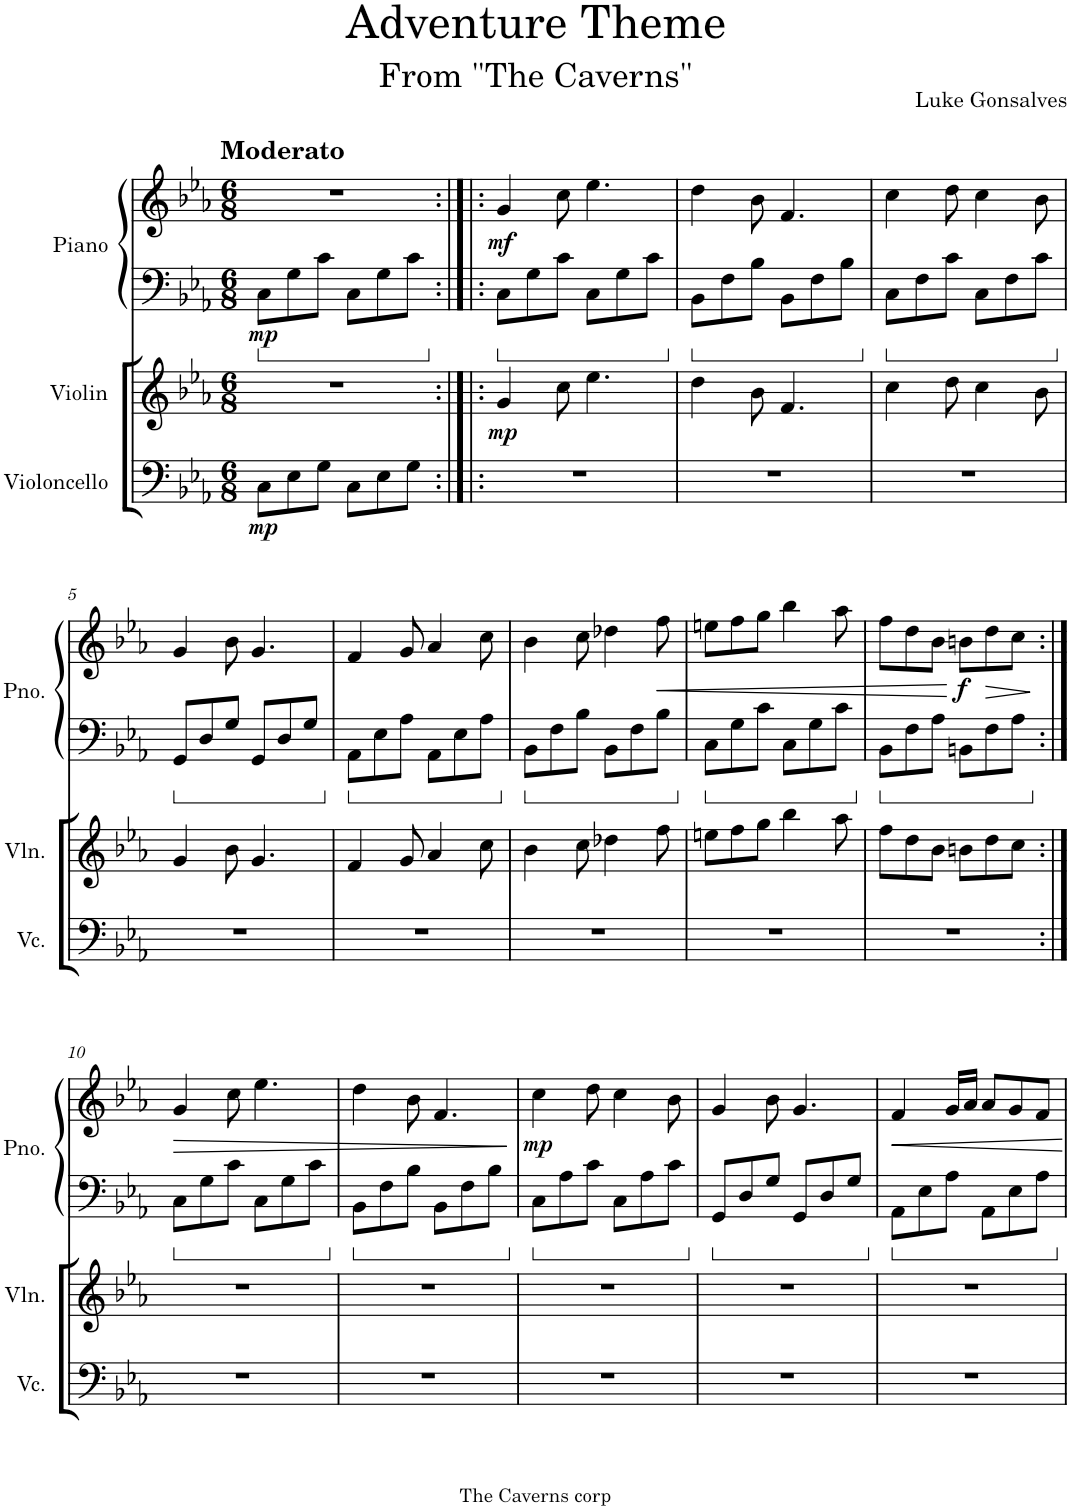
**kern	**dynam	**kern	**dynam	**kern	**kern	**dynam
*part3	*part3	*part2	*part2	*part1	*part1	*part1
*staff4	*staff4	*staff3	*staff3	*staff2	*staff1	*staff1/2
*I"Violoncello	*	*I"Violin	*	*I"Piano	*	*
*I'Vc.	*	*I'Vln.	*	*I'Pno.	*	*
*clefF4	*	*clefG2	*	*clefF4	*clefG2	*
*k[b-e-a-]	*	*k[b-e-a-]	*	*k[b-e-a-]	*k[b-e-a-]	*
*M6/8	*	*M6/8	*	*M6/8	*M6/8	*
=1	=1	=1	=1	=1	=1	=1
!	!	!	!	!	!LO:TX:a:B:t=Moderato	!
!	!LO:DY:b	!	!	!	!	!LO:DY:b=2
8C\L	mp	2.r	.	8C\L	2.r	mp
8E-\	.	.	.	8G\	.	.
8G\J	.	.	.	8c\J	.	.
8C\L	.	.	.	8C\L	.	.
8E-\	.	.	.	8G\	.	.
8G\J	.	.	.	8c\J	.	.
=2:|!|:	=2:|!|:	=2:|!|:	=2:|!|:	=2:|!|:	=2:|!|:	=2:|!|:
!	!	!	!LO:DY:b	!	!	!LO:DY:b
2.r	.	4g/	mp	8C\L	4g/	mf
.	.	.	.	8G\	.	.
.	.	8cc\	.	8c\J	8cc\	.
.	.	4.ee-\	.	8C\L	4.ee-\	.
.	.	.	.	8G\	.	.
.	.	.	.	8c\J	.	.
=3	=3	=3	=3	=3	=3	=3
2.r	.	4dd\	.	8BB-\L	4dd\	.
.	.	.	.	8F\	.	.
.	.	8b-\	.	8B-\J	8b-\	.
.	.	4.f/	.	8BB-\L	4.f/	.
.	.	.	.	8F\	.	.
.	.	.	.	8B-\J	.	.
=4	=4	=4	=4	=4	=4	=4
2.r	.	4cc\	.	8C\L	4cc\	.
.	.	.	.	8F\	.	.
.	.	8dd\	.	8c\J	8dd\	.
.	.	4cc\	.	8C\L	4cc\	.
.	.	.	.	8F\	.	.
.	.	8b-\	.	8c\J	8b-\	.
!!LO:LB:g=z
=5	=5	=5	=5	=5	=5	=5
2.r	.	4g/	.	8GG/L	4g/	.
.	.	.	.	8D/	.	.
.	.	8b-\	.	8G/J	8b-\	.
.	.	4.g/	.	8GG/L	4.g/	.
.	.	.	.	8D/	.	.
.	.	.	.	8G/J	.	.
=6	=6	=6	=6	=6	=6	=6
2.r	.	4f/	.	8AA-\L	4f/	.
.	.	.	.	8E-\	.	.
.	.	8g/	.	8A-\J	8g/	.
.	.	4a-/	.	8AA-\L	4a-/	.
.	.	.	.	8E-\	.	.
.	.	8cc\	.	8A-\J	8cc\	.
=7	=7	=7	=7	=7	=7	=7
2.r	.	4b-\	.	8BB-\L	4b-\	.
.	.	.	.	8F\	.	.
.	.	8cc\	.	8B-\J	8cc\	.
.	.	4dd-X\	.	8BB-\L	4dd-X\	.
.	.	.	.	8F\	.	.
!	!	!	!	!	!	!LO:HP:b
.	.	8ff\	.	8B-\J	8ff\	<
=8	=8	=8	=8	=8	=8	=8
2.r	.	8een\L	.	8C\L	8een\L	.
.	.	8ff\	.	8G\	8ff\	.
.	.	8gg\J	.	8c\J	8gg\J	.
.	.	4bb-\	.	8C\L	4bb-\	.
.	.	.	.	8G\	.	.
.	.	8aa-\	.	8c\J	8aa-\	.
=9	=9	=9	=9	=9	=9	=9
2.r	.	8ff\L	.	8BB-\L	8ff\L	.
.	.	8dd\	.	8F\	8dd\	.
.	.	8b-\J	.	8A-\J	8b-\J	.
!	!	!	!	!	!	!LO:DY:n=1:b
.	.	8bn\L	.	8BBn\L	8bn\L	[ f
!	!	!	!	!	!	!LO:HP:b
.	.	8dd\	.	8F\	8dd\	>
.	.	8cc\J	.	8A-\J	8cc\J	.
.	.	.	.	.	.	]
!!LO:LB:g=z
=10:|!	=10:|!	=10:|!	=10:|!	=10:|!	=10:|!	=10:|!
!	!	!	!	!	!	!LO:HP:b
2.r	.	2.r	.	8C\L	4g/	>
.	.	.	.	8G\	.	.
.	.	.	.	8c\J	8cc\	.
.	.	.	.	8C\L	4.ee-\	.
.	.	.	.	8G\	.	.
.	.	.	.	8c\J	.	.
=11	=11	=11	=11	=11	=11	=11
2.r	.	2.r	.	8BB-\L	4dd\	.
.	.	.	.	8F\	.	.
.	.	.	.	8B-\J	8b-\	.
.	.	.	.	8BB-\L	4.f/	.
.	.	.	.	8F\	.	.
.	.	.	.	8B-\J	.	.
.	.	.	.	.	.	]
=12	=12	=12	=12	=12	=12	=12
!	!	!	!	!	!	!LO:DY:b
2.r	.	2.r	.	8C\L	4cc\	mp
.	.	.	.	8A-\	.	.
.	.	.	.	8c\J	8dd\	.
.	.	.	.	8C\L	4cc\	.
.	.	.	.	8A-\	.	.
.	.	.	.	8c\J	8b-\	.
=13	=13	=13	=13	=13	=13	=13
2.r	.	2.r	.	8GG/L	4g/	.
.	.	.	.	8D/	.	.
.	.	.	.	8G/J	8b-\	.
.	.	.	.	8GG/L	4.g/	.
.	.	.	.	8D/	.	.
.	.	.	.	8G/J	.	.
=14	=14	=14	=14	=14	=14	=14
2.r	.	2.r	.	8AA-\L	4f/	.
.	.	.	.	8E-\	.	.
.	.	.	.	8A-\J	16g/LL	.
.	.	.	.	.	16a-/JJ	.
.	.	.	.	8AA-\L	8a-/L	.
.	.	.	.	8E-\	8g/	.
.	.	.	.	8A-\J	8f/J	.
=	=	=	=	=	=	=
*-	*-	*-	*-	*-	*-	*-
